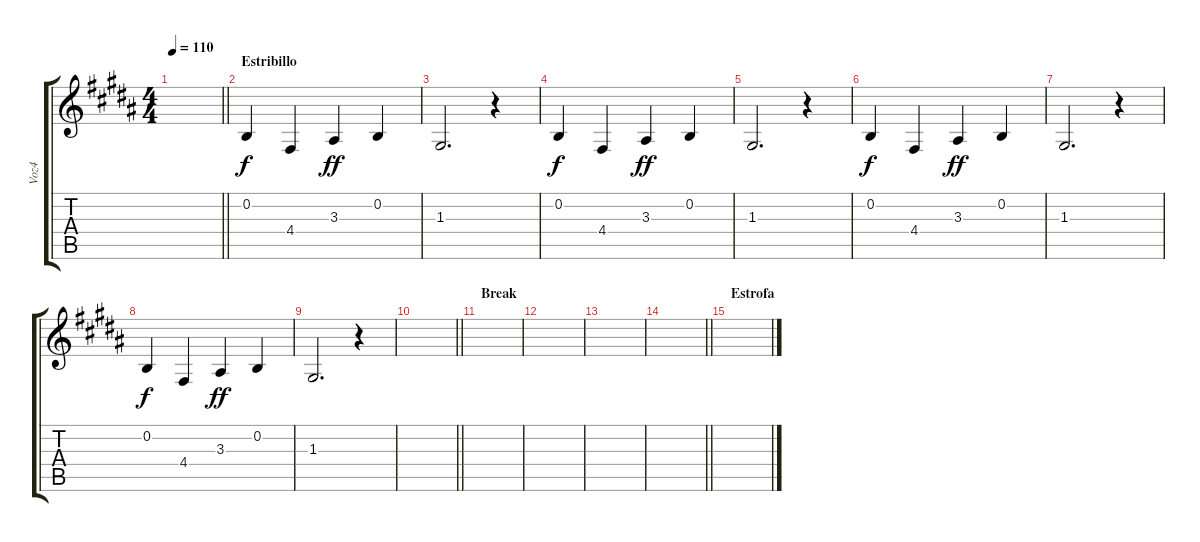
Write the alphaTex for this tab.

\track ("Voz4" "Voz4") {instrument choiraahs}
\staff {score tabs}
\tuning (E4 B3 G3 D3 A2 E2) {hide}
\ts (4 4)
\tempo 110
\clef g2
\barLineRight lightlight
\ks b
|
\section ("" "Estribillo")
0.2.4 4.4.4 3.3.4{dy ff} 0.2.4 |
1.3.2{d} r.4 |
0.2.4{dy f} 4.4.4 3.3.4{dy ff} 0.2.4 |
1.3.2{d} r.4 |
0.2.4{dy f} 4.4.4 3.3.4{dy ff} 0.2.4 |
1.3.2{d} r.4 |
0.2.4{dy f} 4.4.4 3.3.4{dy ff} 0.2.4 |
1.3.2{d} r.4 |
\barLineRight lightlight
|
\section ("" "Break")
|
|
|
\barLineRight lightlight
|
\section ("" "Estrofa")
